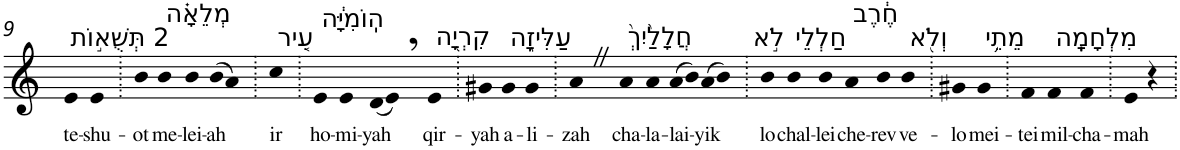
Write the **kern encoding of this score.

**kern	**text
*part1	*part1
*staff1	*staff1
*I"Piano	*
*I'Pno	*
!!LO:PB:g=z
*clefG2	*
*k[]	*
=9	=9
!LO:TX:a:t=2 תְּשֻׁא֣וֹת	!
!	!LO:LY:b
4e	te-
!	!LO:LY:b
4e	-shu-
=10.	=10.
!	!LO:LY:b
4b	-ot
!LO:TX:a:t=מְלֵאָ֗ה	!
!	!LO:LY:b
4b	me-
!	!LO:LY:b
4b	-lei-
!	!LO:LY:b
(8b	-ah
8a)	.
=11.	=11.
!LO:TX:a:t=עִ֚יר	!
!	!LO:LY:b
4cc	ir
=12.	=12.
!LO:TX:a:t=הֽוֹמִיָּ֔ה	!
!	!LO:LY:b
4e	ho-
!	!LO:LY:b
4e	-mi-
!	!LO:LY:b
(8d	-yah
8e,)	.
!LO:TX:a:t=קִרְיָ֖ה	!
!	!LO:LY:b
4e	qir-
=13.	=13.
!	!LO:LY:b
4g#X	-yah
!LO:TX:a:t=עַלִּיזָ֑ה	!
!	!LO:LY:b
4g#	a-
!	!LO:LY:b
4g#	-li-
=14.	=14.
!	!LO:LY:b
4aZ	-zah
!LO:TX:a:t=חֲלָלַ֙יִךְ֙	!
!	!LO:LY:b
4a	cha-
!	!LO:LY:b
4a	-la-
!	!LO:LY:b
(8a	-lai-
8b)	.
!	!LO:LY:b
(8a	-yik
8b)	.
=15.	=15.
!LO:TX:a:t=לֹ֣א	!
!	!LO:LY:b
4b	lo
!LO:TX:a:t=חַלְלֵי	!
!	!LO:LY:b
4b	chal-
!	!LO:LY:b
4b	-lei
!LO:TX:a:t=חֶ֔רֶב	!
!	!LO:LY:b
4a	che-
!	!LO:LY:b
4b	-rev
!LO:TX:a:t=וְלֹ֖א	!
!	!LO:LY:b
4b	ve-
=16.	=16.
!	!LO:LY:b
4g#X	-lo
!LO:TX:a:t=מֵתֵ֥י	!
!	!LO:LY:b
4g#	mei-
=17.	=17.
!	!LO:LY:b
4f	-tei
!LO:TX:a:t=מִלְחָמָֽה	!
!	!LO:LY:b
4f	mil-
!	!LO:LY:b
4f	-cha-
=18.	=18.
!	!LO:LY:b
4e	-mah
4r	.
=.	=.
*-	*-
